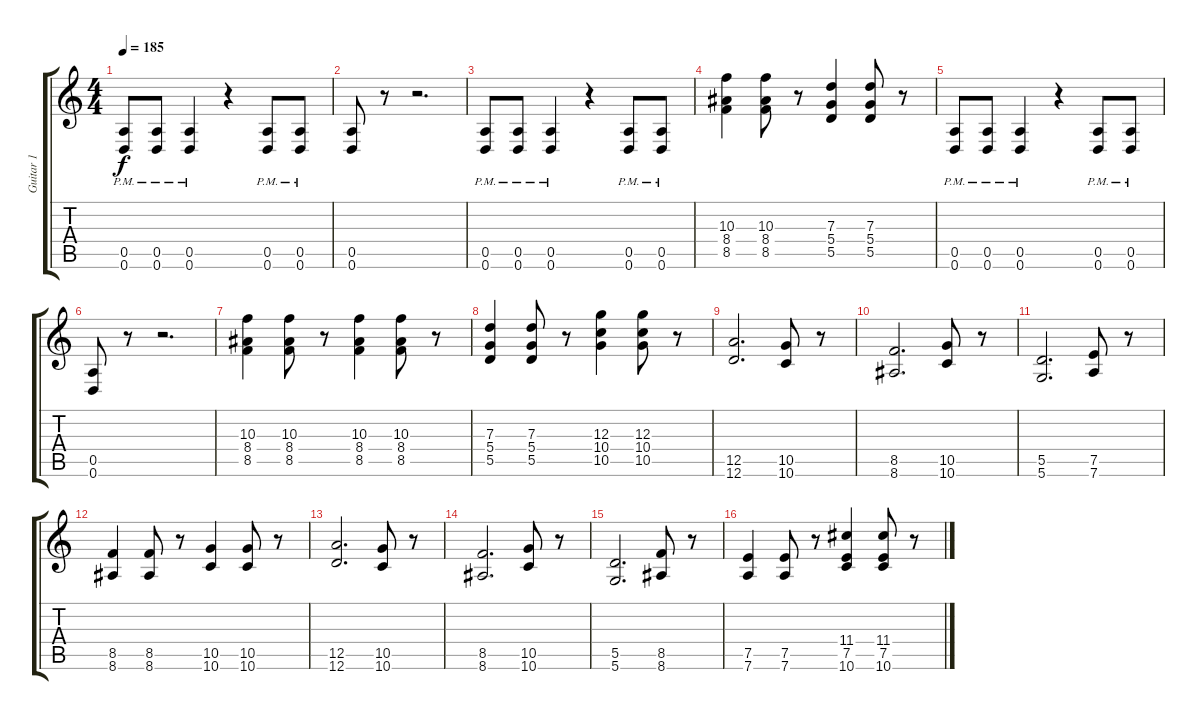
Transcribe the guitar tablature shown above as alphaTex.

\track ("Guitar 1" "Guitar 1") {instrument distortionguitar}
\staff {score tabs}
\tuning (E4 B3 G3 D3 A2 D2) {hide}
\ts (4 4)
\tempo 185
\clef g2
\ks c
(0.5{pm} 0.6{pm}).8{dy f} (0.5{pm} 0.6{pm}).8 (0.5{pm} 0.6{pm}).4 r.4 (0.5{pm} 0.6{pm}).8 (0.5{pm} 0.6{pm}).8 |
(0.5 0.6).8 r.8 r.2{d} |
(0.5{pm} 0.6{pm}).8 (0.5{pm} 0.6{pm}).8 (0.5{pm} 0.6{pm}).4 r.4 (0.5{pm} 0.6{pm}).8 (0.5{pm} 0.6{pm}).8 |
(10.3 8.4 8.5).4 (10.3 8.4 8.5).8 r.8 (7.3 5.4 5.5).4 (7.3 5.4 5.5).8 r.8 |
(0.5{pm} 0.6{pm}).8 (0.5{pm} 0.6{pm}).8 (0.5{pm} 0.6{pm}).4 r.4 (0.5{pm} 0.6{pm}).8 (0.5{pm} 0.6{pm}).8 |
(0.5 0.6).8 r.8 r.2{d} |
(10.3 8.4 8.5).4 (10.3 8.4 8.5).8 r.8 (10.3 8.4 8.5).4 (10.3 8.4 8.5).8 r.8 |
(7.3 5.4 5.5).4 (7.3 5.4 5.5).8 r.8 (12.3 10.4 10.5).4 (12.3 10.4 10.5).8 r.8 |
(12.5 12.6).2{d} (10.5 10.6).8 r.8 |
(8.5 8.6).2{d} (10.5 10.6).8 r.8 |
(5.5 5.6).2{d} (7.5 7.6).8 r.8 |
(8.5 8.6).4 (8.5 8.6).8 r.8 (10.5 10.6).4 (10.5 10.6).8 r.8 |
(12.5 12.6).2{d} (10.5 10.6).8 r.8 |
(8.5 8.6).2{d} (10.5 10.6).8 r.8 |
(5.5 5.6).2{d} (8.5 8.6).8 r.8 |
(7.5 7.6).4 (7.5 7.6).8 r.8 (11.4 7.5 10.6).4 (11.4 7.5 10.6).8 r.8
